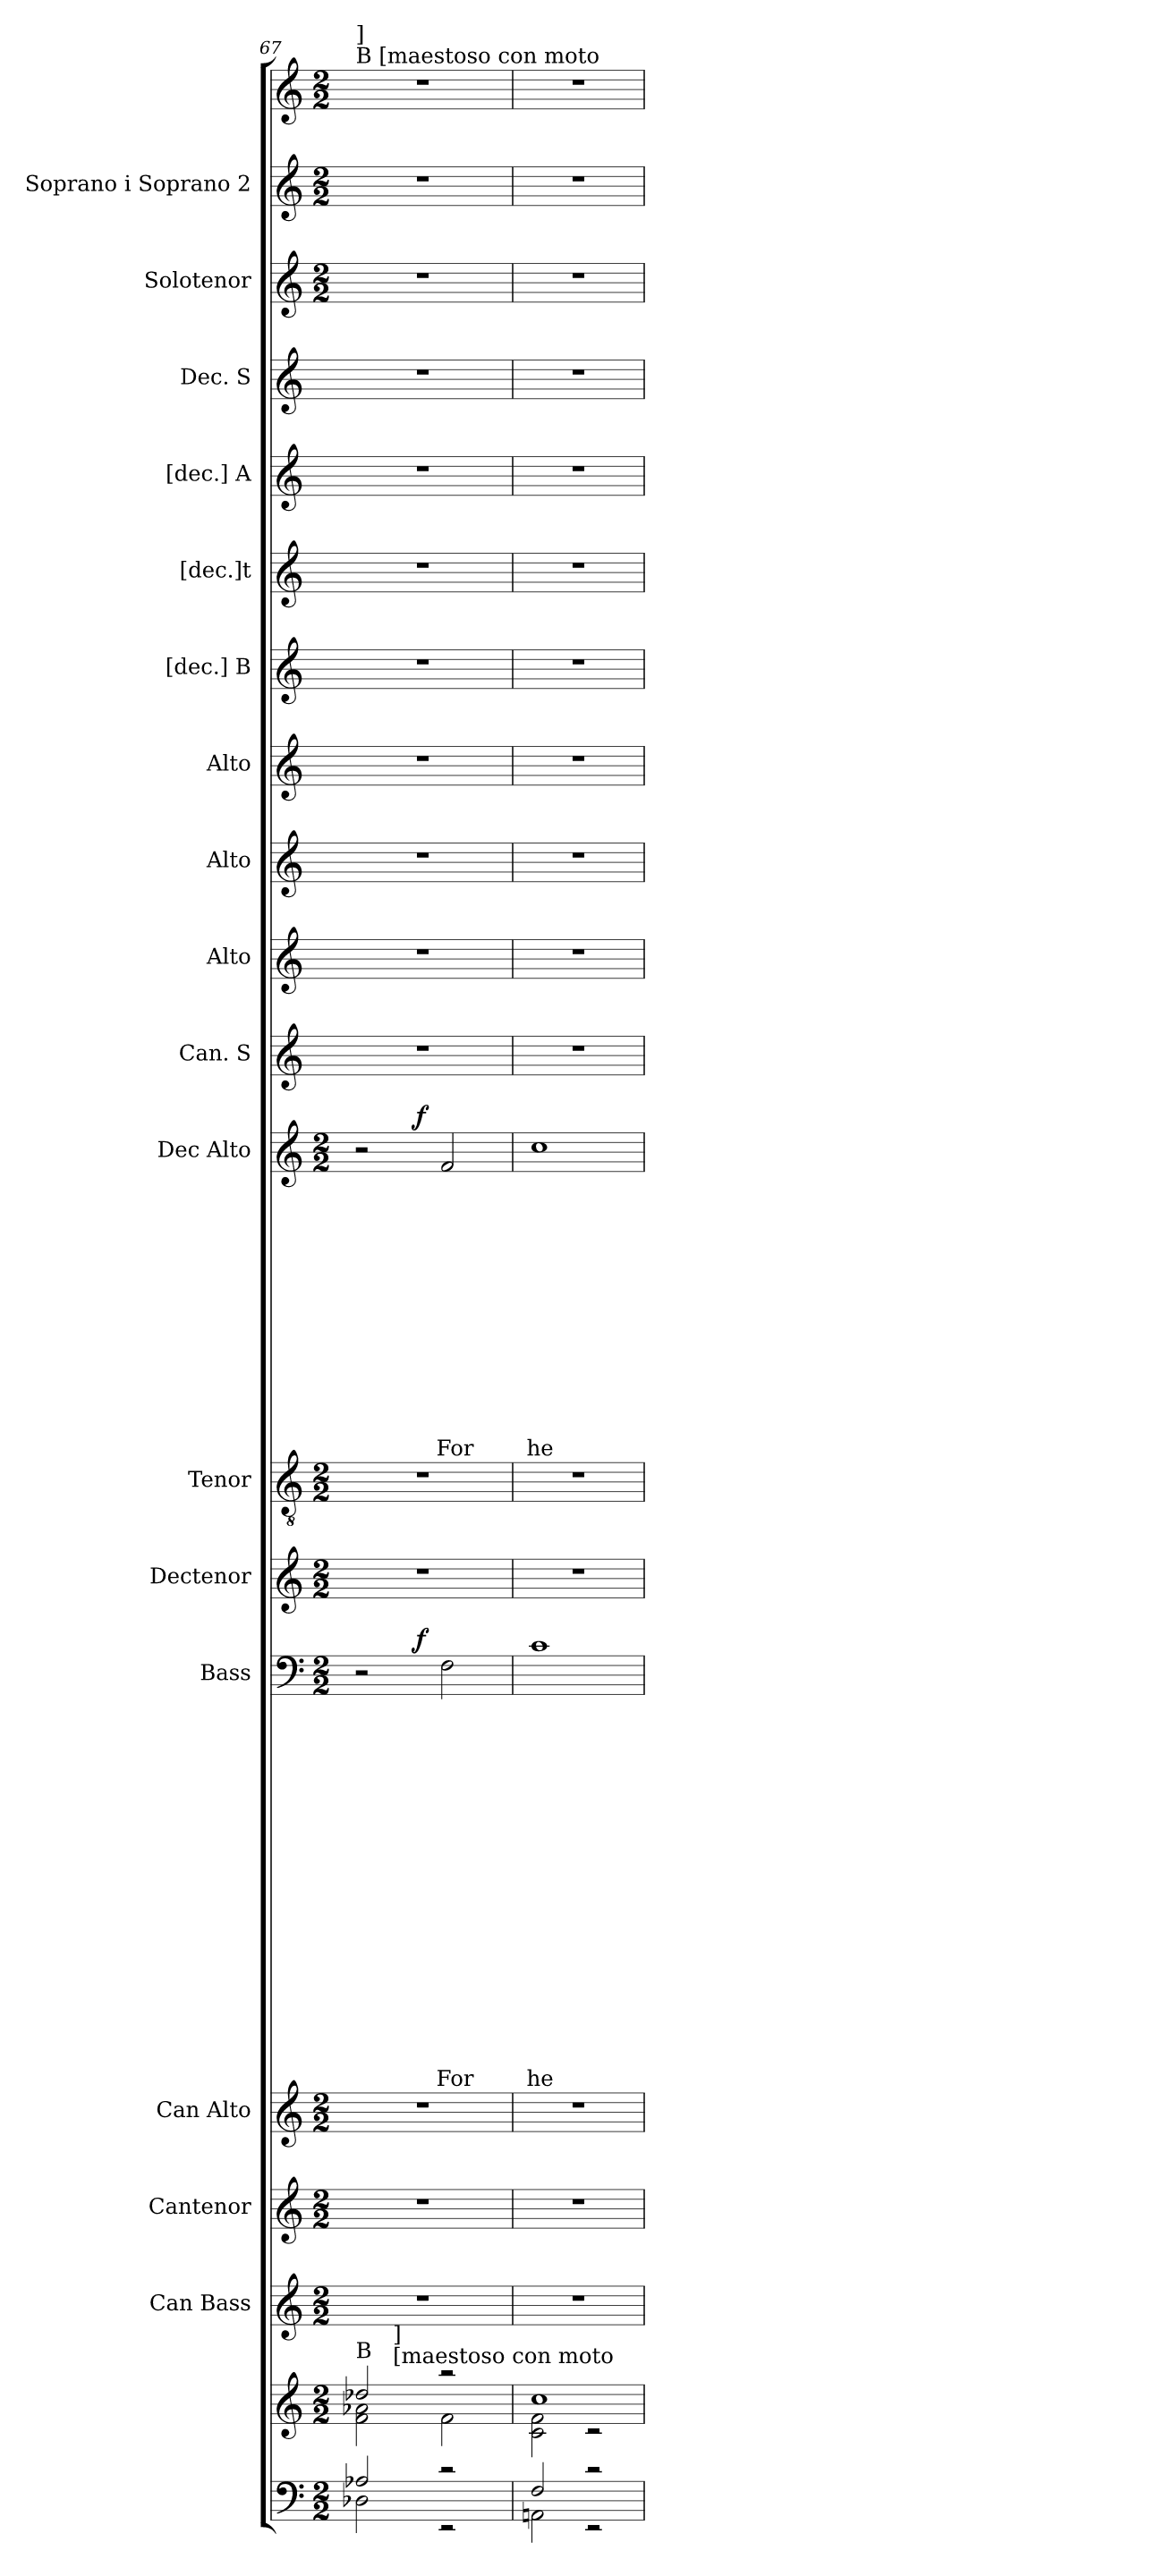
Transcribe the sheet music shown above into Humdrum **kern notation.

**kern	**kern	**kern	**kern	**kern	**kern	**text	**text	**text	**text	**text	**text	**text	**text	**text	**text	**text	**text	**text	**text	**text	**text	**text	**text	**dynam	**kern	**kern	**kern	**text	**text	**text	**text	**text	**text	**text	**text	**text	**text	**text	**text	**text	**dynam	**kern	**kern	**kern	**kern	**kern	**kern	**kern	**kern	**kern	**kern	**kern
*part19	*part18	*part17	*part16	*part15	*part14	*part14	*part14	*part14	*part14	*part14	*part14	*part14	*part14	*part14	*part14	*part14	*part14	*part14	*part14	*part14	*part14	*part14	*part14	*part14	*part13	*part12	*part11	*part11	*part11	*part11	*part11	*part11	*part11	*part11	*part11	*part11	*part11	*part11	*part11	*part11	*part11	*part10	*part9	*part8	*part7	*part6	*part5	*part4	*part3	*part2	*part1	*part1
*staff20	*staff19	*staff18	*staff17	*staff16	*staff15	*staff15	*staff15	*staff15	*staff15	*staff15	*staff15	*staff15	*staff15	*staff15	*staff15	*staff15	*staff15	*staff15	*staff15	*staff15	*staff15	*staff15	*staff15	*staff15	*staff14	*staff13	*staff12	*staff12	*staff12	*staff12	*staff12	*staff12	*staff12	*staff12	*staff12	*staff12	*staff12	*staff12	*staff12	*staff12	*staff12	*staff11	*staff10	*staff9	*staff8	*staff7	*staff6	*staff5	*staff4	*staff3	*staff2	*staff1
*	*	*I"Can Bass	*I"Cantenor	*I"Can Alto	*I"Bass	*	*	*	*	*	*	*	*	*	*	*	*	*	*	*	*	*	*	*	*I"Dectenor	*I"Tenor	*I"Dec Alto	*	*	*	*	*	*	*	*	*	*	*	*	*	*	*I"Can. S	*I"Alto	*I"Alto	*I"Alto	*I"[dec.] B	*I"[dec.]t	*I"[dec.] A	*I"Dec. S	*I"Solotenor	*I"Soprano i Soprano 2	*
*	*	*	*	*I'Can Alto	*I'Bass	*	*	*	*	*	*	*	*	*	*	*	*	*	*	*	*	*	*	*	*I'Dectenor	*	*I'Dec Alto	*	*	*	*	*	*	*	*	*	*	*	*	*	*	*	*	*	*	*	*	*	*	*	*I'Si	*
*clefF4	*clefG2	*clefG2	*clefG2	*clefG2	*clefF4	*	*	*	*	*	*	*	*	*	*	*	*	*	*	*	*	*	*	*	*clefG2	*clefGv2	*clefG2	*	*	*	*	*	*	*	*	*	*	*	*	*	*	*clefG2	*clefG2	*clefG2	*clefG2	*clefG2	*clefG2	*clefG2	*clefG2	*clefG2	*clefG2	*clefG2
*k[]	*k[]	*k[]	*k[]	*k[]	*k[]	*	*	*	*	*	*	*	*	*	*	*	*	*	*	*	*	*	*	*	*k[]	*k[]	*k[]	*	*	*	*	*	*	*	*	*	*	*	*	*	*	*k[]	*k[]	*k[]	*k[]	*k[]	*k[]	*k[]	*k[]	*k[]	*k[]	*k[]
*C:	*C:	*C:	*C:	*C:	*C:	*	*	*	*	*	*	*	*	*	*	*	*	*	*	*	*	*	*	*	*C:	*C:	*C:	*	*	*	*	*	*	*	*	*	*	*	*	*	*	*C:	*C:	*C:	*C:	*C:	*C:	*C:	*C:	*C:	*C:	*C:
*M2/2	*M2/2	*M2/2	*M2/2	*M2/2	*M2/2	*	*	*	*	*	*	*	*	*	*	*	*	*	*	*	*	*	*	*	*M2/2	*M2/2	*M2/2	*	*	*	*	*	*	*	*	*	*	*	*	*	*	*	*	*	*	*	*	*	*	*M2/2	*M2/2	*M2/2
*MM228	*MM228	*MM228	*MM228	*MM228	*MM228	*	*	*	*	*	*	*	*	*	*	*	*	*	*	*	*	*	*	*	*MM228	*MM228	*MM228	*	*	*	*	*	*	*	*	*	*	*	*	*	*	*MM228	*MM228	*MM228	*MM228	*MM228	*MM228	*MM228	*MM228	*MM228	*MM228	*MM228
=67	=67	=67	=67	=67	=67	=67	=67	=67	=67	=67	=67	=67	=67	=67	=67	=67	=67	=67	=67	=67	=67	=67	=67	=67	=67	=67	=67	=67	=67	=67	=67	=67	=67	=67	=67	=67	=67	=67	=67	=67	=67	=67	=67	=67	=67	=67	=67	=67	=67	=67	=67	=67
*^	*^	*	*	*	*^	*	*	*	*	*	*	*	*	*	*	*	*	*	*	*	*	*	*	*	*	*	*^	*	*	*	*	*	*	*	*	*	*	*	*	*	*	*	*	*	*	*	*	*	*	*	*	*
!	!	!	!	!	!	!	!	!	!	!	!	!	!	!	!	!	!	!	!	!	!	!	!	!	!	!	!	!	!	!	!	!	!	!	!	!	!	!	!	!	!	!	!	!	!	!	!	!	!	!	!	!	!	!	!	!LO:TX:a:t=B [maestoso con moto
!	!	!	!	!	!	!	!	!	!	!	!	!	!	!	!	!	!	!	!	!	!	!	!	!	!	!	!	!	!	!	!	!	!	!	!	!	!	!	!	!	!	!	!	!	!	!	!	!	!	!	!	!	!	!	!	!LO:TX:a:t=]
!	!	!LO:TX:a:t=B	!	!	!	!	!	!	!	!	!	!	!	!	!	!	!	!	!	!	!	!	!	!	!	!	!	!	!	!	!	!	!	!	!	!	!	!	!	!	!	!	!	!	!	!	!	!	!	!	!	!	!	!	!	!
*	*	*	*^	*	*	*	*	*	*	*	*	*	*	*	*	*	*	*	*	*	*	*	*	*	*	*	*	*	*	*	*	*	*	*	*	*	*	*	*	*	*	*	*	*	*	*	*	*	*	*	*	*	*	*	*	*
2A-X/	2D-X\	2dd-X/	2f\ 2a-X\	4ryy	1r	1r	1r	2r	4.ryy	.	.	.	.	.	.	.	.	.	.	.	.	.	.	.	.	.	.	.	1r	1r	2r	4.ryy	.	.	.	.	.	.	.	.	.	.	.	.	.	.	1r	1r	1r	1r	1r	1r	1r	1r	1r	1r	1r
*	*	*MM228	*	*	*	*	*	*	*	*	*	*	*	*	*	*	*	*	*	*	*	*	*	*	*	*	*	*	*	*	*	*	*	*	*	*	*	*	*	*	*	*	*	*	*	*	*	*	*	*	*	*	*	*	*	*	*
!	!	!	!	!LO:TX:a:t=[maestoso con moto	!	!	!	!	!	!	!	!	!	!	!	!	!	!	!	!	!	!	!	!	!	!	!	!	!	!	!	!	!	!	!	!	!	!	!	!	!	!	!	!	!	!	!	!	!	!	!	!	!	!	!	!	!
!	!	!	!	!LO:TX:a:t=]	!	!	!	!	!	!	!	!	!	!	!	!	!	!	!	!	!	!	!	!	!	!	!	!	!	!	!	!	!	!	!	!	!	!	!	!	!	!	!	!	!	!	!	!	!	!	!	!	!	!	!	!	!
.	.	.	.	2.ryy	.	.	.	.	.	.	.	.	.	.	.	.	.	.	.	.	.	.	.	.	.	.	.	.	.	.	.	.	.	.	.	.	.	.	.	.	.	.	.	.	.	.	.	.	.	.	.	.	.	.	.	.	.
!	!	!	!	!	!	!	!	!	!	!	!	!	!	!	!	!	!	!	!	!	!	!	!	!	!	!	!	!LO:DY:a	!	!	!	!	!	!	!	!	!	!	!	!	!	!	!	!	!	!LO:DY:a	!	!	!	!	!	!	!	!	!	!	!
.	.	.	.	.	.	.	.	.	2ryy	.	.	.	.	.	.	.	.	.	.	.	.	.	.	.	.	.	.	f	.	.	.	2ryy	.	.	.	.	.	.	.	.	.	.	.	.	.	f	.	.	.	.	.	.	.	.	.	.	.
!	!	!	!	!	!	!	!	!	!	!	!	!	!	!	!	!	!	!	!	!	!	!	!	!	!	!	!LO:LY:b	!	!	!	!	!	!	!	!	!	!	!	!	!	!	!	!	!	!LO:LY:b	!	!	!	!	!	!	!	!	!	!	!	!
2rc	2rEE	2raa	2f\	.	.	.	.	2F\	.	.	.	.	.	.	.	.	.	.	.	.	.	.	.	.	.	.	For	.	.	.	2f/	.	.	.	.	.	.	.	.	.	.	.	.	.	For	.	.	.	.	.	.	.	.	.	.	.	.
.	.	.	.	.	.	.	.	.	8ryy	.	.	.	.	.	.	.	.	.	.	.	.	.	.	.	.	.	.	.	.	.	.	8ryy	.	.	.	.	.	.	.	.	.	.	.	.	.	.	.	.	.	.	.	.	.	.	.	.	.
=68	=68	=68	=68	=68	=68	=68	=68	=68	=68	=68	=68	=68	=68	=68	=68	=68	=68	=68	=68	=68	=68	=68	=68	=68	=68	=68	=68	=68	=68	=68	=68	=68	=68	=68	=68	=68	=68	=68	=68	=68	=68	=68	=68	=68	=68	=68	=68	=68	=68	=68	=68	=68	=68	=68	=68	=68	=68
!	!	!	!	!	!	!	!	!	!	!	!	!	!	!	!	!	!	!	!	!	!	!	!	!	!	!	!LO:LY:b	!	!	!	!	!	!	!	!	!	!	!	!	!	!	!	!	!	!LO:LY:b	!	!	!	!	!	!	!	!	!	!	!	!
*	*	*	*v	*v	*	*	*	*v	*v	*	*	*	*	*	*	*	*	*	*	*	*	*	*	*	*	*	*	*	*	*	*v	*v	*	*	*	*	*	*	*	*	*	*	*	*	*	*	*	*	*	*	*	*	*	*	*	*	*
2F/	2AAn\	1cc	2c\ 2f\	1r	1r	1r	1c	.	.	.	.	.	.	.	.	.	.	.	.	.	.	.	.	.	he	.	1r	1r	1cc	.	.	.	.	.	.	.	.	.	.	.	.	he	.	1r	1r	1r	1r	1r	1r	1r	1r	1r	1r	1r
2rc	2rEE	.	2rc	.	.	.	.	.	.	.	.	.	.	.	.	.	.	.	.	.	.	.	.	.	.	.	.	.	.	.	.	.	.	.	.	.	.	.	.	.	.	.	.	.	.	.	.	.	.	.	.	.	.	.
*v	*v	*	*	*	*	*	*	*	*	*	*	*	*	*	*	*	*	*	*	*	*	*	*	*	*	*	*	*	*	*	*	*	*	*	*	*	*	*	*	*	*	*	*	*	*	*	*	*	*	*	*	*	*	*
*	*v	*v	*	*	*	*	*	*	*	*	*	*	*	*	*	*	*	*	*	*	*	*	*	*	*	*	*	*	*	*	*	*	*	*	*	*	*	*	*	*	*	*	*	*	*	*	*	*	*	*	*	*	*
=	=	=	=	=	=	=	=	=	=	=	=	=	=	=	=	=	=	=	=	=	=	=	=	=	=	=	=	=	=	=	=	=	=	=	=	=	=	=	=	=	=	=	=	=	=	=	=	=	=	=	=	=
*-	*-	*-	*-	*-	*-	*-	*-	*-	*-	*-	*-	*-	*-	*-	*-	*-	*-	*-	*-	*-	*-	*-	*-	*-	*-	*-	*-	*-	*-	*-	*-	*-	*-	*-	*-	*-	*-	*-	*-	*-	*-	*-	*-	*-	*-	*-	*-	*-	*-	*-	*-	*-
